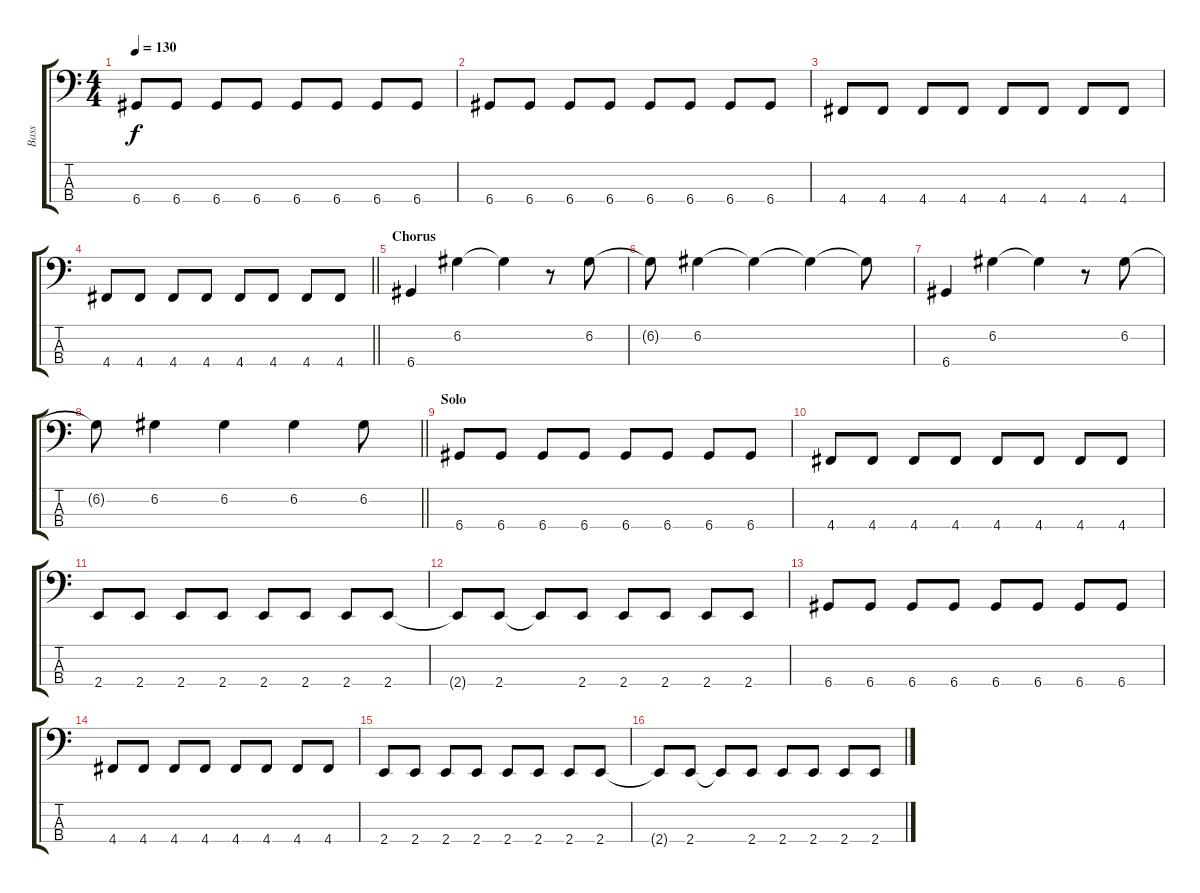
\track ("Bass" "Bass") {instrument electricbassfinger}
\staff {score tabs}
\tuning (G2 D2 A1 D1) {hide}
\ts (4 4)
\tempo 130
\clef f4
\ks c
6.4.8{dy f} 6.4.8 6.4.8 6.4.8 6.4.8 6.4.8 6.4.8 6.4.8 |
6.4.8 6.4.8 6.4.8 6.4.8 6.4.8 6.4.8 6.4.8 6.4.8 |
4.4.8 4.4.8 4.4.8 4.4.8 4.4.8 4.4.8 4.4.8 4.4.8 |
\barLineRight lightlight
4.4.8 4.4.8 4.4.8 4.4.8 4.4.8 4.4.8 4.4.8 4.4.8 |
\section ("" "Chorus")
6.4.4 6.2.4 6.2{t}.4 r.8 6.2.8 |
6.2{t}.8 6.2.4 6.2{t}.4 6.2{t}.4 6.2{t}.8 |
6.4.4 6.2.4 6.2{t}.4 r.8 6.2.8 |
\barLineRight lightlight
6.2{t}.8 6.2.4 6.2.4 6.2.4 6.2.8 |
\section ("" "Solo")
6.4.8 6.4.8 6.4.8 6.4.8 6.4.8 6.4.8 6.4.8 6.4.8 |
4.4.8 4.4.8 4.4.8 4.4.8 4.4.8 4.4.8 4.4.8 4.4.8 |
2.4.8 2.4.8 2.4.8 2.4.8 2.4.8 2.4.8 2.4.8 2.4.8 |
2.4{t}.8 2.4.8 2.4{t}.8 2.4.8 2.4.8 2.4.8 2.4.8 2.4.8 |
6.4.8 6.4.8 6.4.8 6.4.8 6.4.8 6.4.8 6.4.8 6.4.8 |
4.4.8 4.4.8 4.4.8 4.4.8 4.4.8 4.4.8 4.4.8 4.4.8 |
2.4.8 2.4.8 2.4.8 2.4.8 2.4.8 2.4.8 2.4.8 2.4.8 |
2.4{t}.8 2.4.8 2.4{t}.8 2.4.8 2.4.8 2.4.8 2.4.8 2.4.8
